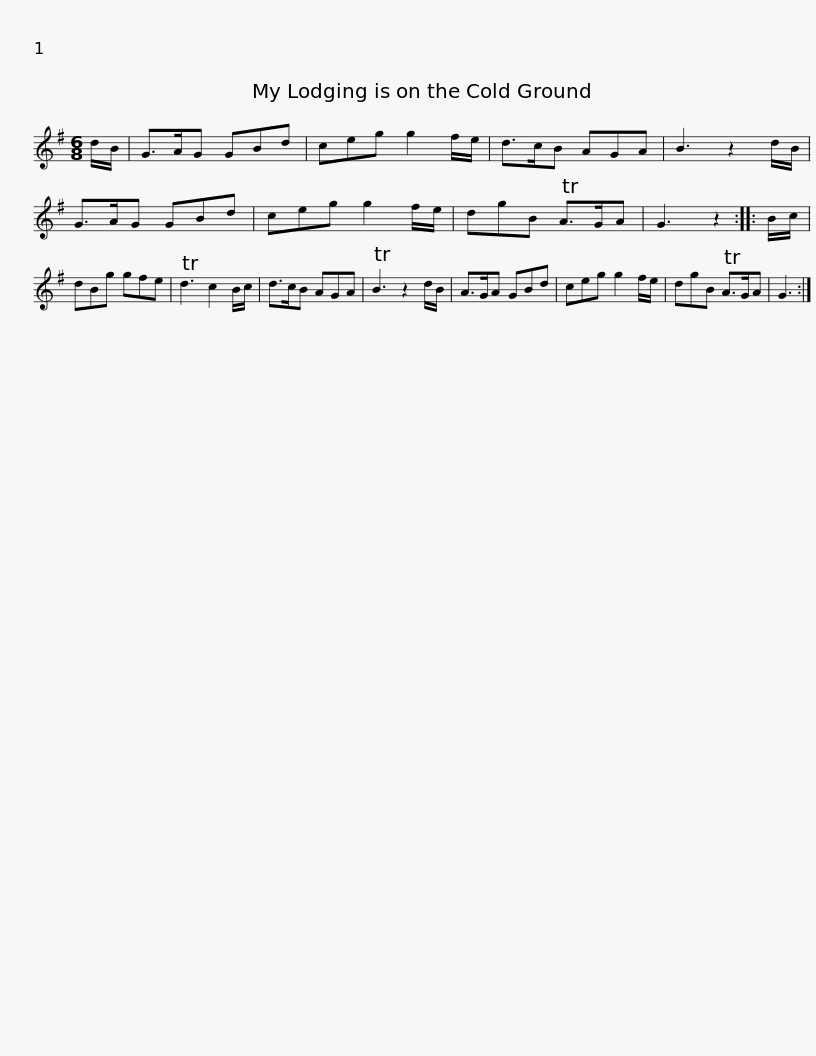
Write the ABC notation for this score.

X:1
L:1/8
M:6/8
I:linebreak $
K:G
V:1 treble
V:1
 d/B/ | G>AG GBd | ceg g2 f/e/ | d>cB AGA | B3 z2 d/B/ | %5
 G>AG GBd | ceg g2 f/e/ | dgB TA>GA |$ G3 z2 :: B/c/ | %10
 dBg gfe | Td3 c2 B/c/ | d>cB AGA | TB3 z2 d/B/ | A>GA GBd | %15
 ceg g2 f/e/ |$ dgB TA>GA | G3 :| %18
